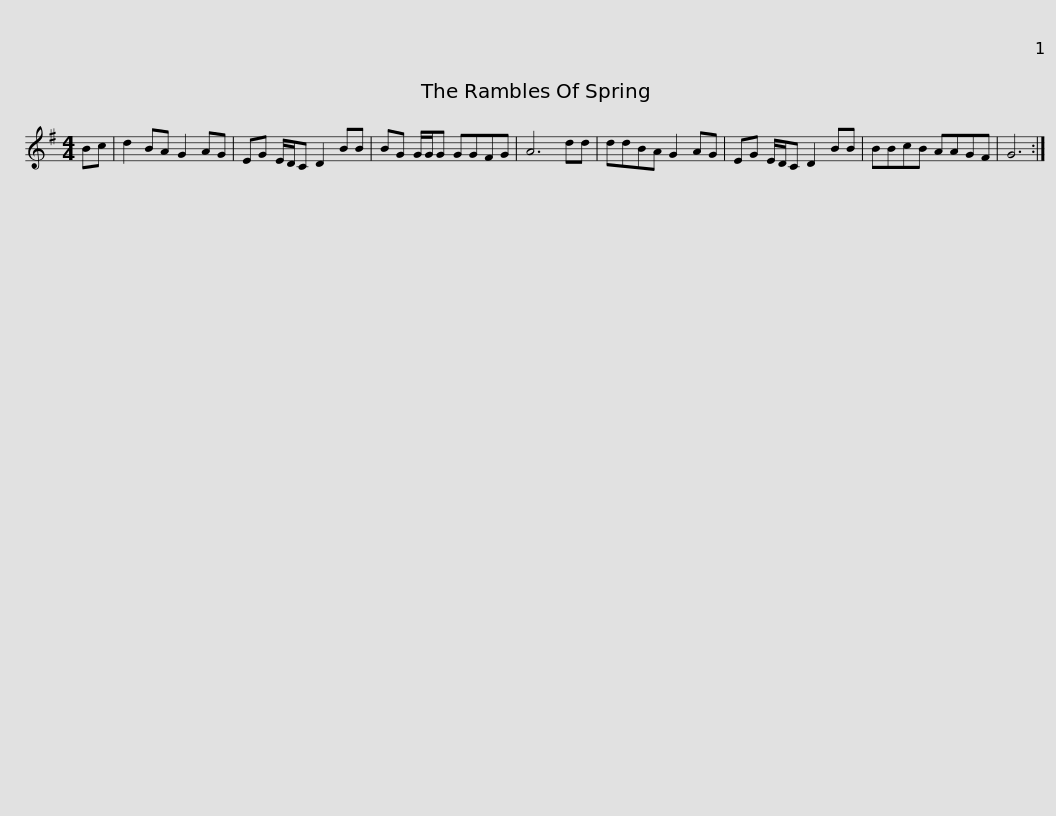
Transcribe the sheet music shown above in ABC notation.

X:1
L:1/8
M:4/4
I:linebreak $
K:G
V:1 treble
V:1
 Bc | d2 BA G2 AG | EG E/D/C D2 BB | BG G/G/G GGFG | A6 dd | %5
 ddBA G2 AG | EG E/D/C D2 BB |$ BBcB AAGF | G6 :| %9
